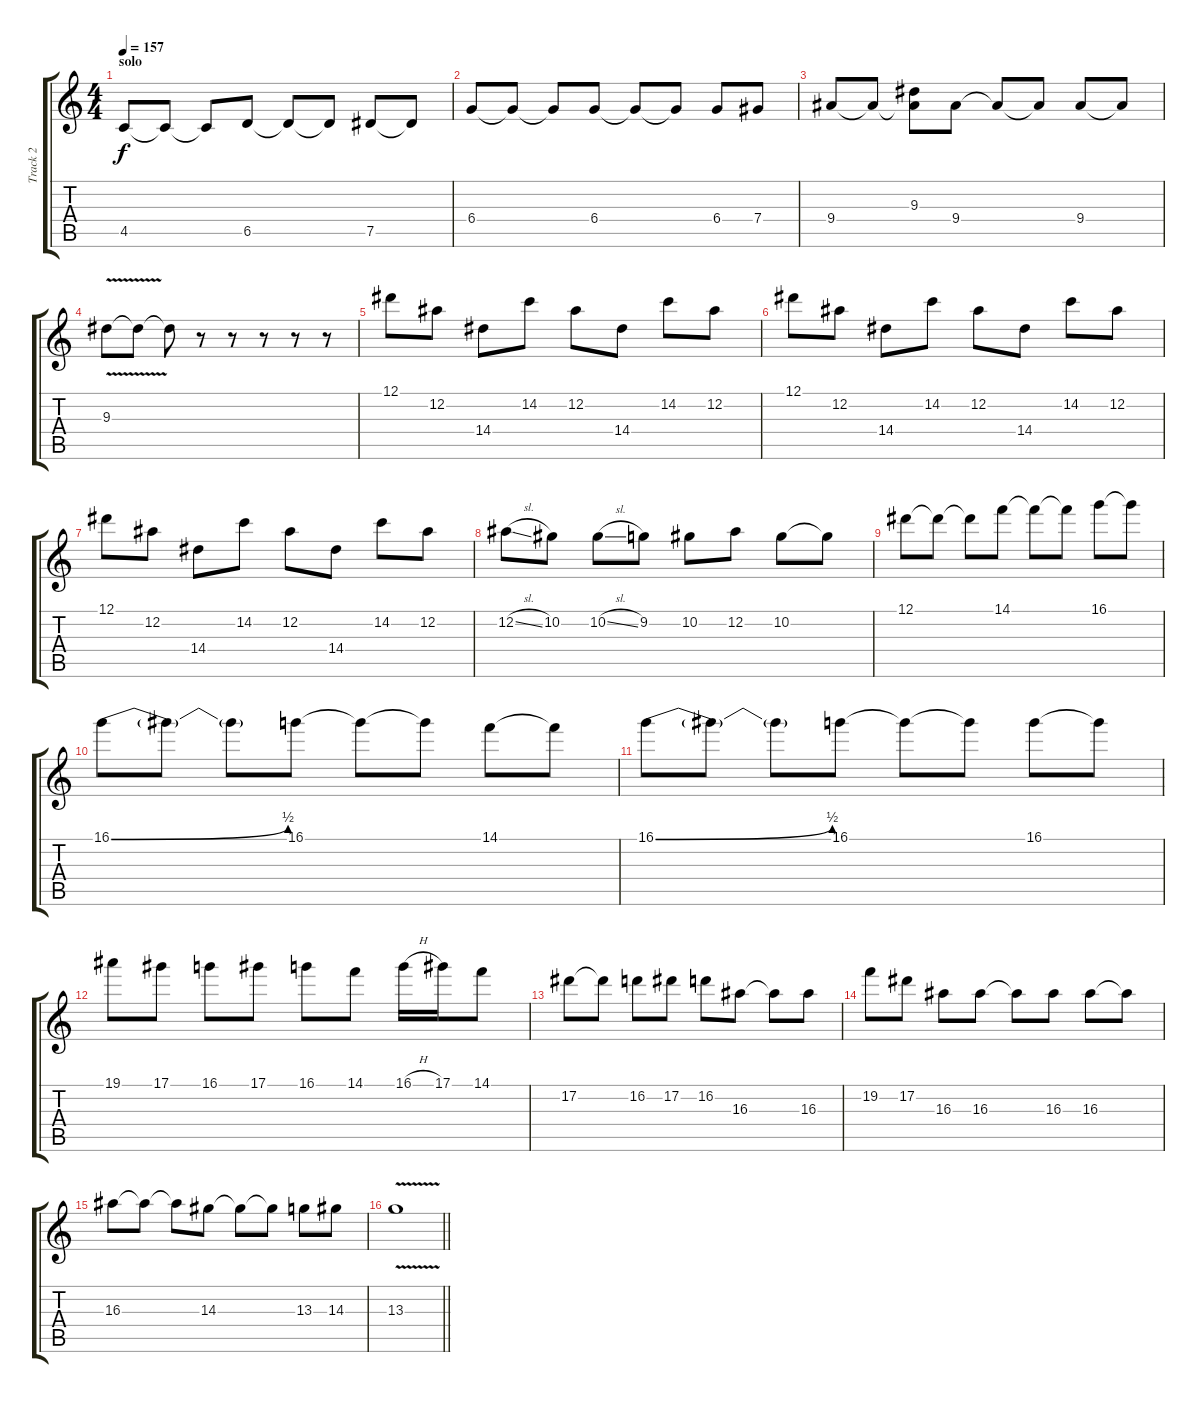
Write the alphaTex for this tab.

\track ("Track 2" "Track 2") {instrument distortionguitar}
\staff {score tabs}
\tuning (Eb4 Bb3 Gb3 Db3 Ab2 Eb2) {hide}
\ts (4 4)
\section ("" "solo")
\tempo 157
\clef g2
\ks c
4.5.8{dy f} 4.5{t}.8 4.5{t}.8 6.5.8 6.5{t}.8 6.5{t}.8 7.5.8 7.5{t}.8 |
6.4.8 6.4{t}.8 6.4{t}.8 6.4.8 6.4{t}.8 6.4{t}.8 6.4.8 7.4.8 |
9.4.8 9.4{t}.8 (9.3 9.4{t}).8 9.4.8 9.4{t}.8 9.4{t}.8 9.4.8 9.4{t}.8 |
9.3{v}.8 9.3{t}.8 9.3{t}.8 r.8 r.8 r.8 r.8 r.8 |
12.1.8 12.2.8 14.4.8 14.2.8 12.2.8 14.4.8 14.2.8 12.2.8 |
12.1.8 12.2.8 14.4.8 14.2.8 12.2.8 14.4.8 14.2.8 12.2.8 |
12.1.8 12.2.8 14.4.8 14.2.8 12.2.8 14.4.8 14.2.8 12.2.8 |
12.2{sl}.8 10.2.8 10.2{sl}.8 9.2.8 10.2.8 12.2.8 10.2.8 10.2{t}.8 |
12.1.8 12.1{t}.8 12.1{t}.8 14.1.8 14.1{t}.8 14.1{t}.8 16.1.8 16.1{t}.8 |
16.1{be (bend 0 0 60 2)}.8 16.1{t}.8 16.1{t}.8 16.1.8 16.1{t}.8 16.1{t}.8 14.1.8 14.1{t}.8 |
16.1{be (bend 0 0 60 2)}.8 16.1{t}.8 16.1{t}.8 16.1.8 16.1{t}.8 16.1{t}.8 16.1.8 16.1{t}.8 |
19.1.8 17.1.8 16.1.8 17.1.8 16.1.8 14.1.8 16.1{h}.16 17.1.16 14.1.8 |
17.2.8 17.2{t}.8 16.2.8 17.2.8 16.2.8 16.3.8 16.3{t}.8 16.3.8 |
19.2.8 17.2.8 16.3.8 16.3.8 16.3{t}.8 16.3.8 16.3.8 16.3{t}.8 |
16.3.8 16.3{t}.8 16.3{t}.8 14.3.8 14.3{t}.8 14.3{t}.8 13.3.8 14.3.8 |
\barLineRight lightlight
13.3{v}.1
